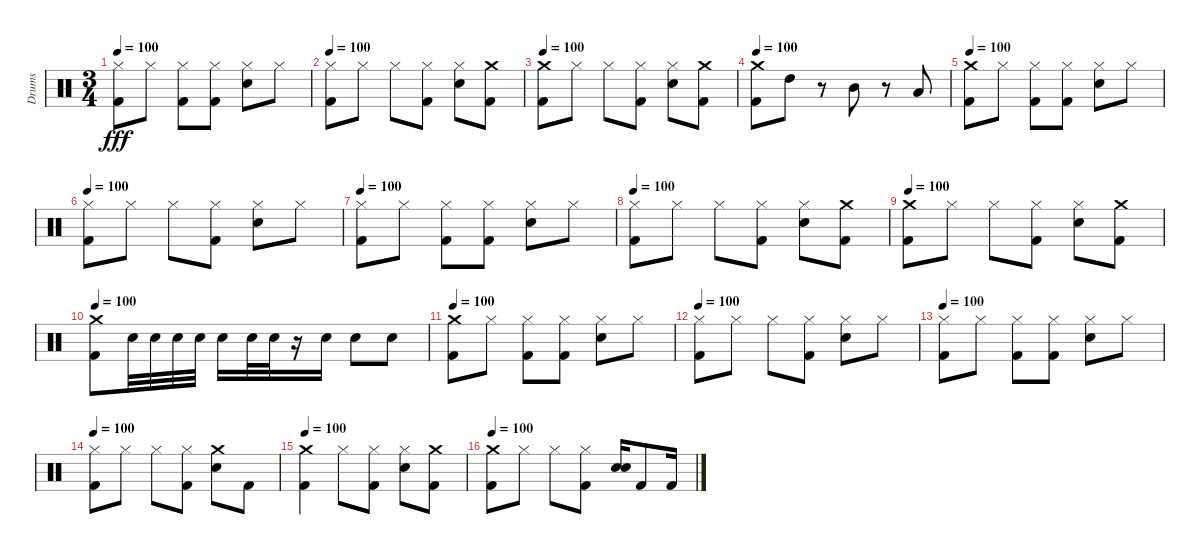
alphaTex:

\track ("Drums" "Drums") {instrument percussion}
\staff {score}
\articulation defaults
\ts (3 4)
\tempo 100
\clef neutral
\ks c
("Hi-Hat (closed)" "Kick (hit) 2").8{dy fff} "Hi-Hat (closed)".8 ("Kick (hit) 2" "Hi-Hat (closed)").8 ("Kick (hit) 2" "Hi-Hat (closed)").8 ("Hi-Hat (closed)" "Snare (hit) 2").8 "Hi-Hat (closed)".8 |
\tempo 100
("Hi-Hat (closed)" "Kick (hit) 2").8 "Hi-Hat (closed)".8 "Hi-Hat (closed)".8 ("Kick (hit) 2" "Hi-Hat (closed)").8 ("Hi-Hat (closed)" "Snare (hit) 2").8 ("Crash medium (hit)" "Kick (hit) 2").8 |
\tempo 100
("Kick (hit) 2" "Crash medium (hit)").8 "Hi-Hat (closed)".8 "Hi-Hat (closed)".8 ("Kick (hit) 2" "Hi-Hat (closed)").8 ("Snare (hit) 2" "Hi-Hat (closed)").8 ("Kick (hit) 2" "Crash medium (hit)").8 |
\tempo 100
("Crash medium (hit)" "Kick (hit) 2").8 "High Tom (hit)".8 r.8 "Mid Tom (hit)".8 r.8 "Low Tom (hit)".8 |
\tempo 100
("Crash medium (hit)" "Kick (hit) 2").8 "Hi-Hat (closed)".8 ("Kick (hit) 2" "Hi-Hat (closed)").8 ("Kick (hit) 2" "Hi-Hat (closed)").8 ("Snare (hit) 2" "Hi-Hat (closed)").8 "Hi-Hat (closed)".8 |
\tempo 100
("Hi-Hat (closed)" "Kick (hit) 2").8 "Hi-Hat (closed)".8 "Hi-Hat (closed)".8 ("Kick (hit) 2" "Hi-Hat (closed)").8 ("Hi-Hat (closed)" "Snare (hit) 2").8 "Hi-Hat (closed)".8 |
\tempo 100
("Hi-Hat (closed)" "Kick (hit) 2").8 "Hi-Hat (closed)".8 ("Kick (hit) 2" "Hi-Hat (closed)").8 ("Kick (hit) 2" "Hi-Hat (closed)").8 ("Hi-Hat (closed)" "Snare (hit) 2").8 "Hi-Hat (closed)".8 |
\tempo 100
("Hi-Hat (closed)" "Kick (hit) 2").8 "Hi-Hat (closed)".8 "Hi-Hat (closed)".8 ("Kick (hit) 2" "Hi-Hat (closed)").8 ("Hi-Hat (closed)" "Snare (hit) 2").8 ("Crash medium (hit)" "Kick (hit) 2").8 |
\tempo 100
("Kick (hit) 2" "Crash medium (hit)").8 "Hi-Hat (closed)".8 "Hi-Hat (closed)".8 ("Kick (hit) 2" "Hi-Hat (closed)").8 ("Snare (hit) 2" "Hi-Hat (closed)").8 ("Kick (hit) 2" "Crash medium (hit)").8 |
\tempo 100
("Kick (hit) 2" "Crash medium (hit)").8 "Snare (hit) 2".32 "Snare (hit) 2".32 "Snare (hit) 2".32 "Snare (hit) 2".32 "Snare (hit) 2".16 "Snare (hit) 2".32 "Snare (hit) 2".32 r.16 "Snare (hit) 2".16 "Snare (hit) 2".8 "Snare (hit) 2".8 |
\tempo 100
("Crash medium (hit)" "Kick (hit) 2").8 "Hi-Hat (closed)".8 ("Kick (hit) 2" "Hi-Hat (closed)").8 ("Kick (hit) 2" "Hi-Hat (closed)").8 ("Snare (hit) 2" "Hi-Hat (closed)").8 "Hi-Hat (closed)".8 |
\tempo 100
("Hi-Hat (closed)" "Kick (hit) 2").8 "Hi-Hat (closed)".8 "Hi-Hat (closed)".8 ("Kick (hit) 2" "Hi-Hat (closed)").8 ("Hi-Hat (closed)" "Snare (hit) 2").8 "Hi-Hat (closed)".8 |
\tempo 100
("Hi-Hat (closed)" "Kick (hit) 2").8 "Hi-Hat (closed)".8 ("Kick (hit) 2" "Hi-Hat (closed)").8 ("Kick (hit) 2" "Hi-Hat (closed)").8 ("Hi-Hat (closed)" "Snare (hit) 2").8 "Hi-Hat (closed)".8 |
\tempo 100
("Kick (hit) 2" "Hi-Hat (closed)").8 "Hi-Hat (closed)".8 "Hi-Hat (closed)".8 ("Kick (hit) 2" "Hi-Hat (closed)").8 ("Snare (hit) 2" "Crash medium (hit)").8 "Kick (hit) 2".8 |
\tempo 100
("Kick (hit) 2" "Crash medium (hit)").4 "Hi-Hat (closed)".8 ("Kick (hit) 2" "Hi-Hat (closed)").8 ("Hi-Hat (closed)" "Snare (hit) 2").8 ("Kick (hit) 2" "Crash medium (hit)").8 |
\tempo 100
("Kick (hit) 2" "Crash medium (hit)").8 "Hi-Hat (closed)".8 "Hi-Hat (closed)".8 ("Kick (hit) 2" "Hi-Hat (closed)").8 ("Snare (hit) 2" "Snare (hit) 2").16 "Kick (hit) 2".8 "Kick (hit) 2".16
